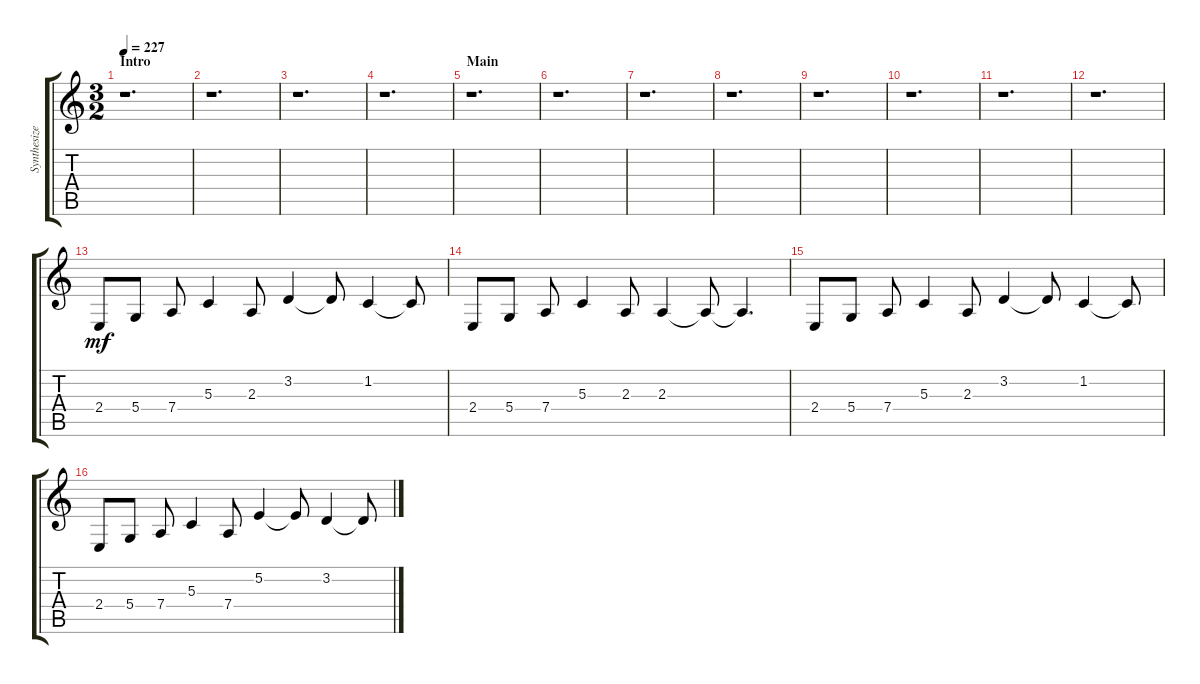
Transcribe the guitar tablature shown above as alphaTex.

\track ("Synthesizer" "Synthesize") {instrument lead2sawtooth}
\staff {score tabs}
\tuning (E4 B3 G3 D3 A2 E2) {hide}
\ts (3 2)
\section ("" "Intro")
\tempo 227
\clef g2
\ks c
r.1{d dy mf instrument lead2sawtooth} |
r.1{d} |
r.1{d} |
r.1{d} |
\section ("" "Main")
r.1{d} |
r.1{d} |
r.1{d} |
r.1{d} |
r.1{d} |
r.1{d} |
r.1{d} |
r.1{d} |
2.4.8 5.4.8 7.4.8 5.3.4 2.3.8 3.2.4 3.2{t}.8 1.2.4 1.2{t}.8 |
2.4.8 5.4.8 7.4.8 5.3.4 2.3.8 2.3.4 2.3{t}.8 2.3{t}.4{d} |
2.4.8 5.4.8 7.4.8 5.3.4 2.3.8 3.2.4 3.2{t}.8 1.2.4 1.2{t}.8 |
2.4.8 5.4.8 7.4.8 5.3.4 7.4.8 5.2.4 5.2{t}.8 3.2.4 3.2{t}.8
